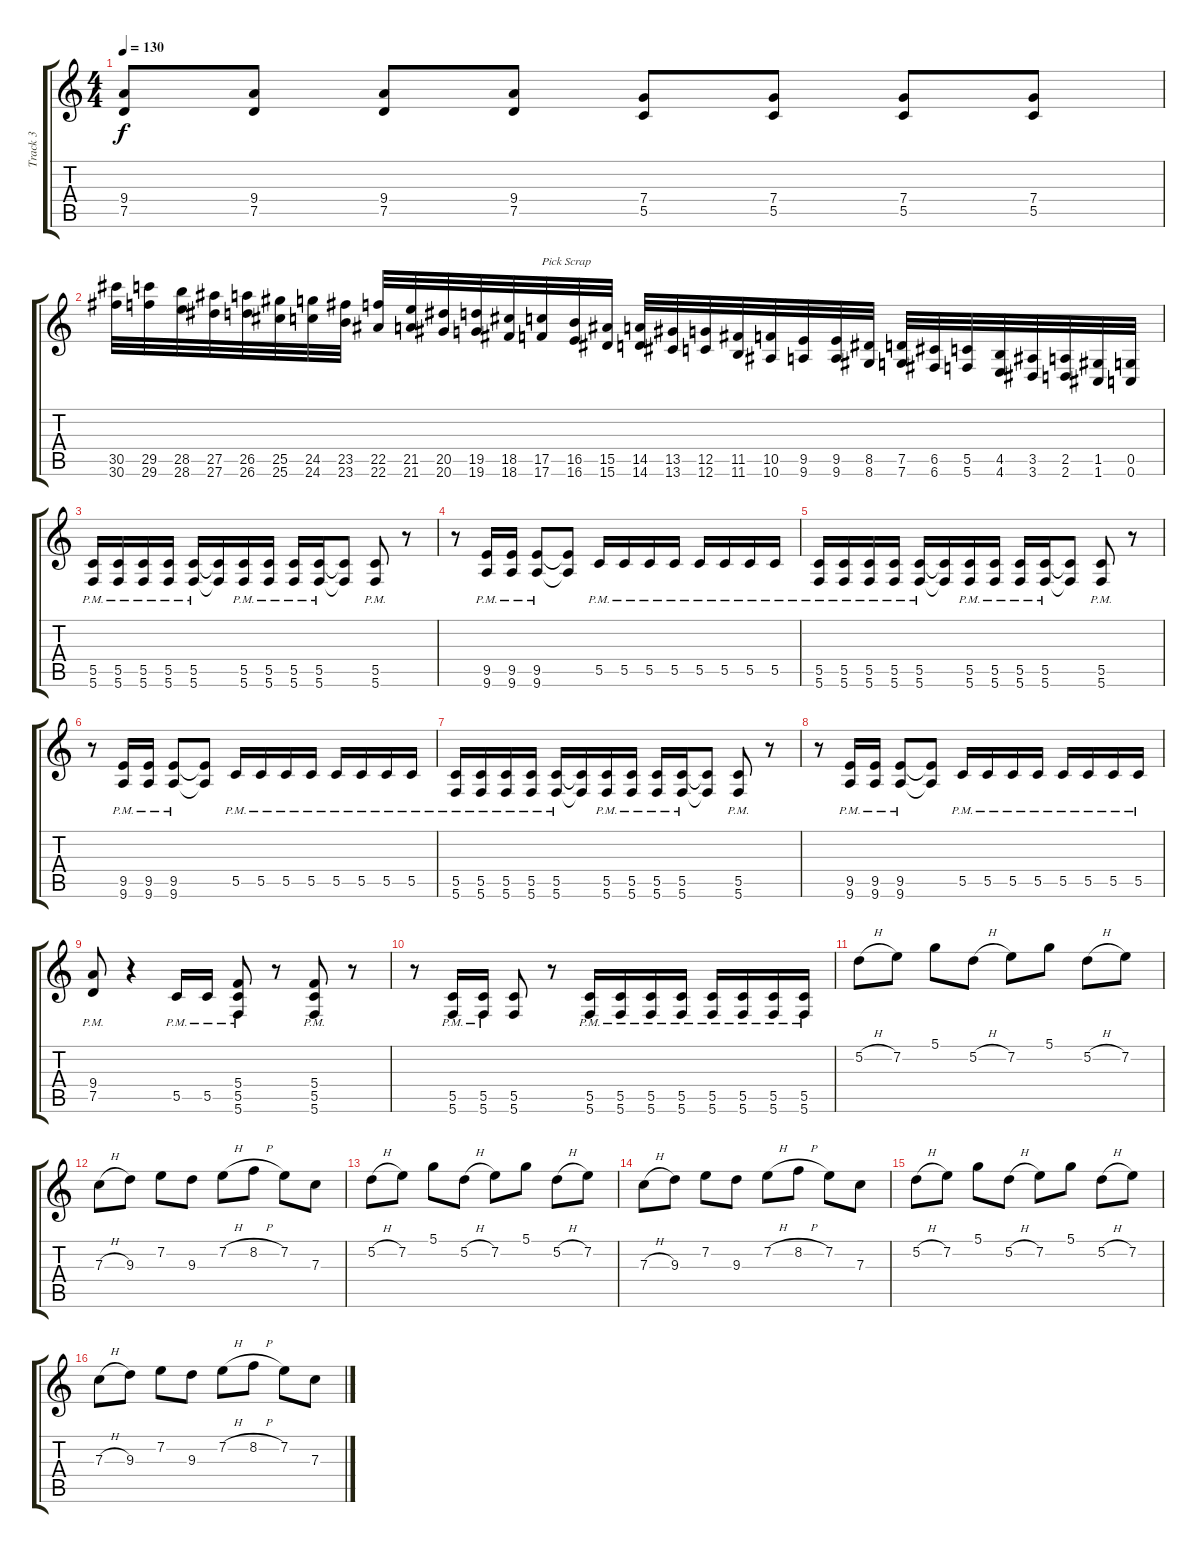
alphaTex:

\track ("Track 3" "Track 3") {instrument distortionguitar}
\staff {score tabs}
\tuning (D4 A3 F3 C3 G2 C2) {hide}
\ts (4 4)
\tempo 130
\clef g2
\ks c
(9.4 7.5).8{dy f} (9.4 7.5).8 (9.4 7.5).8 (9.4 7.5).8 (7.4 5.5).8 (7.4 5.5).8 (7.4 5.5).8 (7.4 5.5).8 |
(30.5 30.6).32 (29.5 29.6).32 (28.5 28.6).32 (27.5 27.6).32 (26.5 26.6).32 (25.5 25.6).32 (24.5 24.6).32 (23.5 23.6).32 (22.5 22.6).32 (21.5 21.6).32 (20.5 20.6).32 (19.5 19.6).32 (18.5 18.6).32 (17.5 17.6).32{txt "Pick Scrap"} (16.5 16.6).32 (15.5 15.6).32 (14.5 14.6).32 (13.5 13.6).32 (12.5 12.6).32 (11.5 11.6).32 (10.5 10.6).32 (9.5 9.6).32 (9.5 9.6).32 (8.5 8.6).32 (7.5 7.6).32 (6.5 6.6).32 (5.5 5.6).32 (4.5 4.6).32 (3.5 3.6).32 (2.5 2.6).32 (1.5 1.6).32 (0.5 0.6).32 |
(5.5{pm} 5.6{pm}).16 (5.5{pm} 5.6{pm}).16 (5.5{pm} 5.6{pm}).16 (5.5{pm} 5.6{pm}).16 (5.5{pm} 5.6{pm}).16 (5.5{t} 5.6{t}).16 (5.5{pm} 5.6{pm}).16 (5.5{pm} 5.6{pm}).16 (5.5{pm} 5.6{pm}).16 (5.5{pm} 5.6{pm}).16 (5.5{t} 5.6{t}).8 (5.5{pm} 5.6{pm}).8 r.8 |
r.8 (9.5{pm} 9.6{pm}).16 (9.5{pm} 9.6{pm}).16 (9.5{pm} 9.6{pm}).8 (9.5{t} 9.6{t}).8 5.5{pm}.16 5.5{pm}.16 5.5{pm}.16 5.5{pm}.16 5.5{pm}.16 5.5{pm}.16 5.5{pm}.16 5.5{pm}.16 |
(5.5{pm} 5.6{pm}).16 (5.5{pm} 5.6{pm}).16 (5.5{pm} 5.6{pm}).16 (5.5{pm} 5.6{pm}).16 (5.5{pm} 5.6{pm}).16 (5.5{t} 5.6{t}).16 (5.5{pm} 5.6{pm}).16 (5.5{pm} 5.6{pm}).16 (5.5{pm} 5.6{pm}).16 (5.5{pm} 5.6{pm}).16 (5.5{t} 5.6{t}).8 (5.5{pm} 5.6{pm}).8 r.8 |
r.8 (9.5{pm} 9.6{pm}).16 (9.5{pm} 9.6{pm}).16 (9.5{pm} 9.6{pm}).8 (9.5{t} 9.6{t}).8 5.5{pm}.16 5.5{pm}.16 5.5{pm}.16 5.5{pm}.16 5.5{pm}.16 5.5{pm}.16 5.5{pm}.16 5.5{pm}.16 |
(5.5{pm} 5.6{pm}).16 (5.5{pm} 5.6{pm}).16 (5.5{pm} 5.6{pm}).16 (5.5{pm} 5.6{pm}).16 (5.5{pm} 5.6{pm}).16 (5.5{t} 5.6{t}).16 (5.5{pm} 5.6{pm}).16 (5.5{pm} 5.6{pm}).16 (5.5{pm} 5.6{pm}).16 (5.5{pm} 5.6{pm}).16 (5.5{t} 5.6{t}).8 (5.5{pm} 5.6{pm}).8 r.8 |
r.8 (9.5{pm} 9.6{pm}).16 (9.5{pm} 9.6{pm}).16 (9.5{pm} 9.6{pm}).8 (9.5{t} 9.6{t}).8 5.5{pm}.16 5.5{pm}.16 5.5{pm}.16 5.5{pm}.16 5.5{pm}.16 5.5{pm}.16 5.5{pm}.16 5.5{pm}.16 |
(9.4{pm} 7.5{pm}).8 r.4 5.5{pm}.16 5.5{pm}.16 (5.4{pm} 5.5{pm} 5.6{pm}).8 r.8 (5.4{pm} 5.5{pm} 5.6{pm}).8 r.8 |
r.8 (5.5{pm} 5.6{pm}).16 (5.5{pm} 5.6{pm}).16 (5.5 5.6).8 r.8 (5.5{pm} 5.6{pm}).16 (5.5{pm} 5.6{pm}).16 (5.5{pm} 5.6{pm}).16 (5.5{pm} 5.6{pm}).16 (5.5{pm} 5.6{pm}).16 (5.5{pm} 5.6{pm}).16 (5.5{pm} 5.6{pm}).16 (5.5{pm} 5.6{pm}).16 |
5.2{h}.8 7.2.8 5.1.8 5.2{h}.8 7.2.8 5.1.8 5.2{h}.8 7.2.8 |
7.3{h}.8 9.3.8 7.2.8 9.3.8 7.2{h}.8 8.2{h}.8 7.2.8 7.3.8 |
5.2{h}.8 7.2.8 5.1.8 5.2{h}.8 7.2.8 5.1.8 5.2{h}.8 7.2.8 |
7.3{h}.8 9.3.8 7.2.8 9.3.8 7.2{h}.8 8.2{h}.8 7.2.8 7.3.8 |
5.2{h}.8 7.2.8 5.1.8 5.2{h}.8 7.2.8 5.1.8 5.2{h}.8 7.2.8 |
7.3{h}.8 9.3.8 7.2.8 9.3.8 7.2{h}.8 8.2{h}.8 7.2.8 7.3.8
